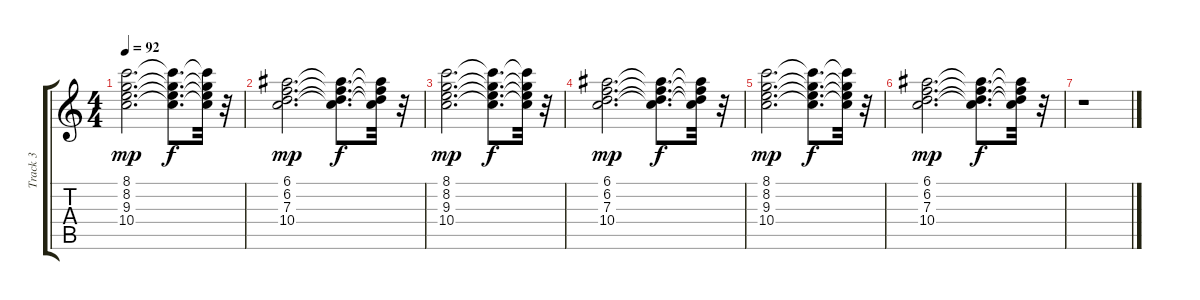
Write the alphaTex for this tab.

\track ("Track 3" "Track 3") {instrument overdrivenguitar}
\staff {score tabs}
\tuning (E4 B3 G3 D3 A2 E2) {hide}
\ts (4 4)
\tempo 92
\clef g2
\ks c
(8.1 8.2 9.3 10.4).2{d dy mp} (8.1{t} 8.2{t} 9.3{t} 10.4{t}).8{d dy f} (8.1{t} 8.2{t} 9.3{t} 10.4{t}).32 r.32 |
(6.1 6.2 7.3 10.4).2{d dy mp} (6.1{t} 6.2{t} 7.3{t} 10.4{t}).8{d dy f} (6.1{t} 6.2{t} 7.3{t} 10.4{t}).32 r.32 |
(8.1 8.2 9.3 10.4).2{d dy mp} (8.1{t} 8.2{t} 9.3{t} 10.4{t}).8{d dy f} (8.1{t} 8.2{t} 9.3{t} 10.4{t}).32 r.32 |
(6.1 6.2 7.3 10.4).2{d dy mp} (6.1{t} 6.2{t} 7.3{t} 10.4{t}).8{d dy f} (6.1{t} 6.2{t} 7.3{t} 10.4{t}).32 r.32 |
(8.1 8.2 9.3 10.4).2{d dy mp} (8.1{t} 8.2{t} 9.3{t} 10.4{t}).8{d dy f} (8.1{t} 8.2{t} 9.3{t} 10.4{t}).32 r.32 |
(6.1 6.2 7.3 10.4).2{d dy mp} (6.1{t} 6.2{t} 7.3{t} 10.4{t}).8{d dy f} (6.1{t} 6.2{t} 7.3{t} 10.4{t}).32 r.32 |
r.1
